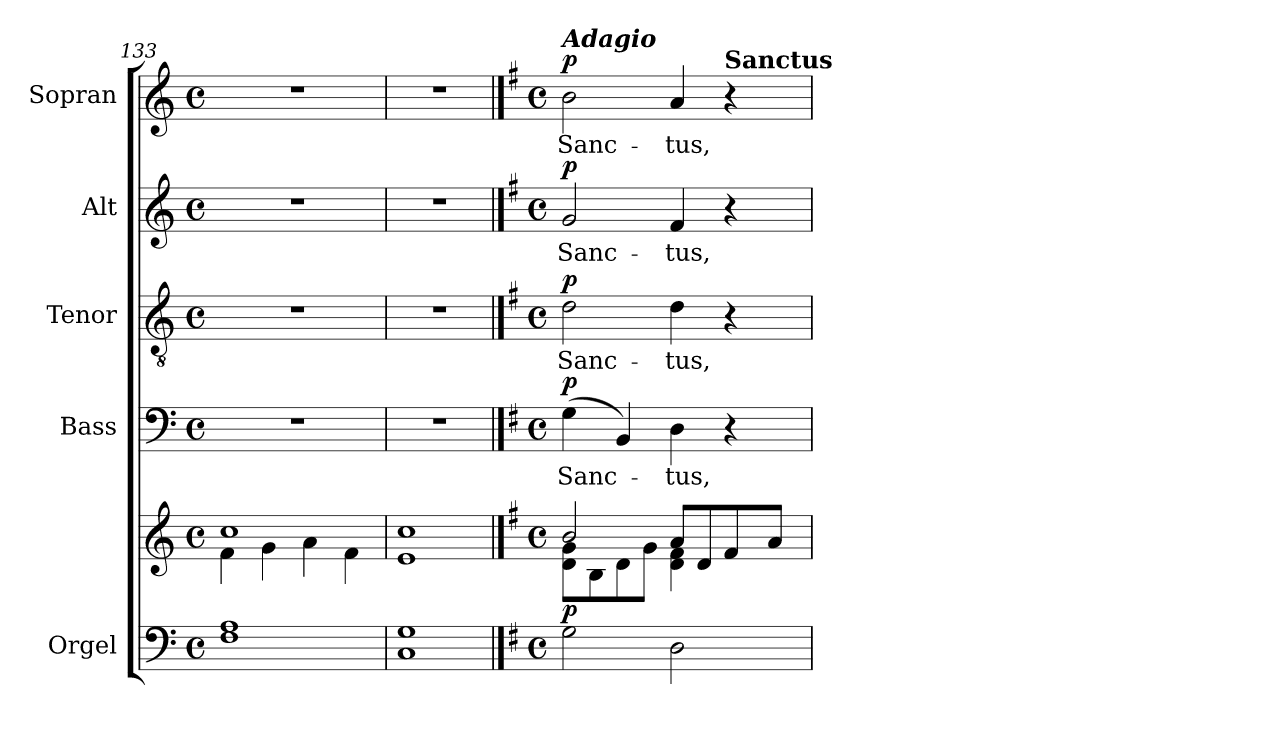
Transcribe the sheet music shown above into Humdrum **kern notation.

**kern	**kern	**dynam	**kern	**text	**dynam	**kern	**text	**dynam	**kern	**text	**dynam	**kern	**text	**dynam
*part5	*part5	*part5	*part4	*part4	*part4	*part3	*part3	*part3	*part2	*part2	*part2	*part1	*part1	*part1
*staff6	*staff5	*staff5/6	*staff4	*staff4	*staff4	*staff3	*staff3	*staff3	*staff2	*staff2	*staff2	*staff1	*staff1	*staff1
*I"Orgel	*	*	*I"Bass	*	*	*I"Tenor	*	*	*I"Alt	*	*	*I"Sopran	*	*
*I'Org.	*	*	*I'B.	*	*	*I'T.	*	*	*I'A.	*	*	*I'S.	*	*
*clefF4	*clefG2	*	*clefF4	*	*	*clefGv2	*	*	*clefG2	*	*	*clefG2	*	*
*k[]	*k[]	*	*k[]	*	*	*k[]	*	*	*k[]	*	*	*k[]	*	*
*C:	*C:	*	*C:	*	*	*C:	*	*	*C:	*	*	*C:	*	*
*M4/4	*M4/4	*	*M4/4	*	*	*M4/4	*	*	*M4/4	*	*	*M4/4	*	*
*met(c)	*met(c)	*	*met(c)	*	*	*met(c)	*	*	*met(c)	*	*	*met(c)	*	*
=133	=133	=133	=133	=133	=133	=133	=133	=133	=133	=133	=133	=133	=133	=133
*	*^	*	*	*	*	*	*	*	*	*	*	*	*	*
1F 1A	1cc	4f\	.	1r	.	.	1r	.	.	1r	.	.	1r	.	.
.	.	4g\	.	.	.	.	.	.	.	.	.	.	.	.	.
.	.	4a\	.	.	.	.	.	.	.	.	.	.	.	.	.
.	.	4f\	.	.	.	.	.	.	.	.	.	.	.	.	.
=134	=134	=134	=134	=134	=134	=134	=134	=134	=134	=134	=134	=134	=134	=134	=134
1C 1G	1cc	1e	.	1r	.	.	1r	.	.	1r	.	.	1r	.	.
!!LO:PB:g=z
==135	==135	==135	==135	==135	==135	==135	==135	==135	==135	==135	==135	==135	==135	==135	==135
*k[f#]	*k[f#]	*	*	*k[f#]	*	*	*k[f#]	*	*	*k[f#]	*	*	*k[f#]	*	*
*G:	*G:	*	*	*G:	*	*	*G:	*	*	*G:	*	*	*G:	*	*
*M4/4	*M4/4	*	*	*M4/4	*	*	*M4/4	*	*	*M4/4	*	*	*M4/4	*	*
*met(c)	*met(c)	*	*	*met(c)	*	*	*met(c)	*	*	*met(c)	*	*	*met(c)	*	*
!	!	!	!	!	!	!	!	!	!	!	!	!	!LO:TX:a:Bi:t=Adagio	!	!
!	!	!	!LO:DY:b	!	!LO:LY:b	!LO:DY:a	!	!LO:LY:b	!LO:DY:a	!	!LO:LY:b	!LO:DY:a	!	!LO:LY:b	!LO:DY:a
2G\	2b/	8d\ 8g\L	p	(>4G\	Sanc-	p	2d\	Sanc-	p	2g/	Sanc-	p	2b\	Sanc-	p
.	.	8B\	.	.	.	.	.	.	.	.	.	.	.	.	.
.	.	8d\	.	4BB/)	.	.	.	.	.	.	.	.	.	.	.
.	.	8g\J	.	.	.	.	.	.	.	.	.	.	.	.	.
!	!	!	!	!	!LO:LY:b	!	!	!LO:LY:b	!	!	!LO:LY:b	!	!	!LO:LY:b	!
2D\	8a/L	4d\ 4f#\	.	4D\	-tus,	.	4d\	-tus,	.	4f#/	-tus,	.	4a/	-tus,	.
.	8d/	.	.	.	.	.	.	.	.	.	.	.	.	.	.
!	!	!	!	!	!	!	!	!	!	!	!	!	!LO:TX:a:B:t=Sanctus	!	!
.	8f#/	4ryy	.	4r	.	.	4r	.	.	4r	.	.	4r	.	.
.	8a/J	.	.	.	.	.	.	.	.	.	.	.	.	.	.
*	*v	*v	*	*	*	*	*	*	*	*	*	*	*	*	*
=	=	=	=	=	=	=	=	=	=	=	=	=	=	=
*-	*-	*-	*-	*-	*-	*-	*-	*-	*-	*-	*-	*-	*-	*-
